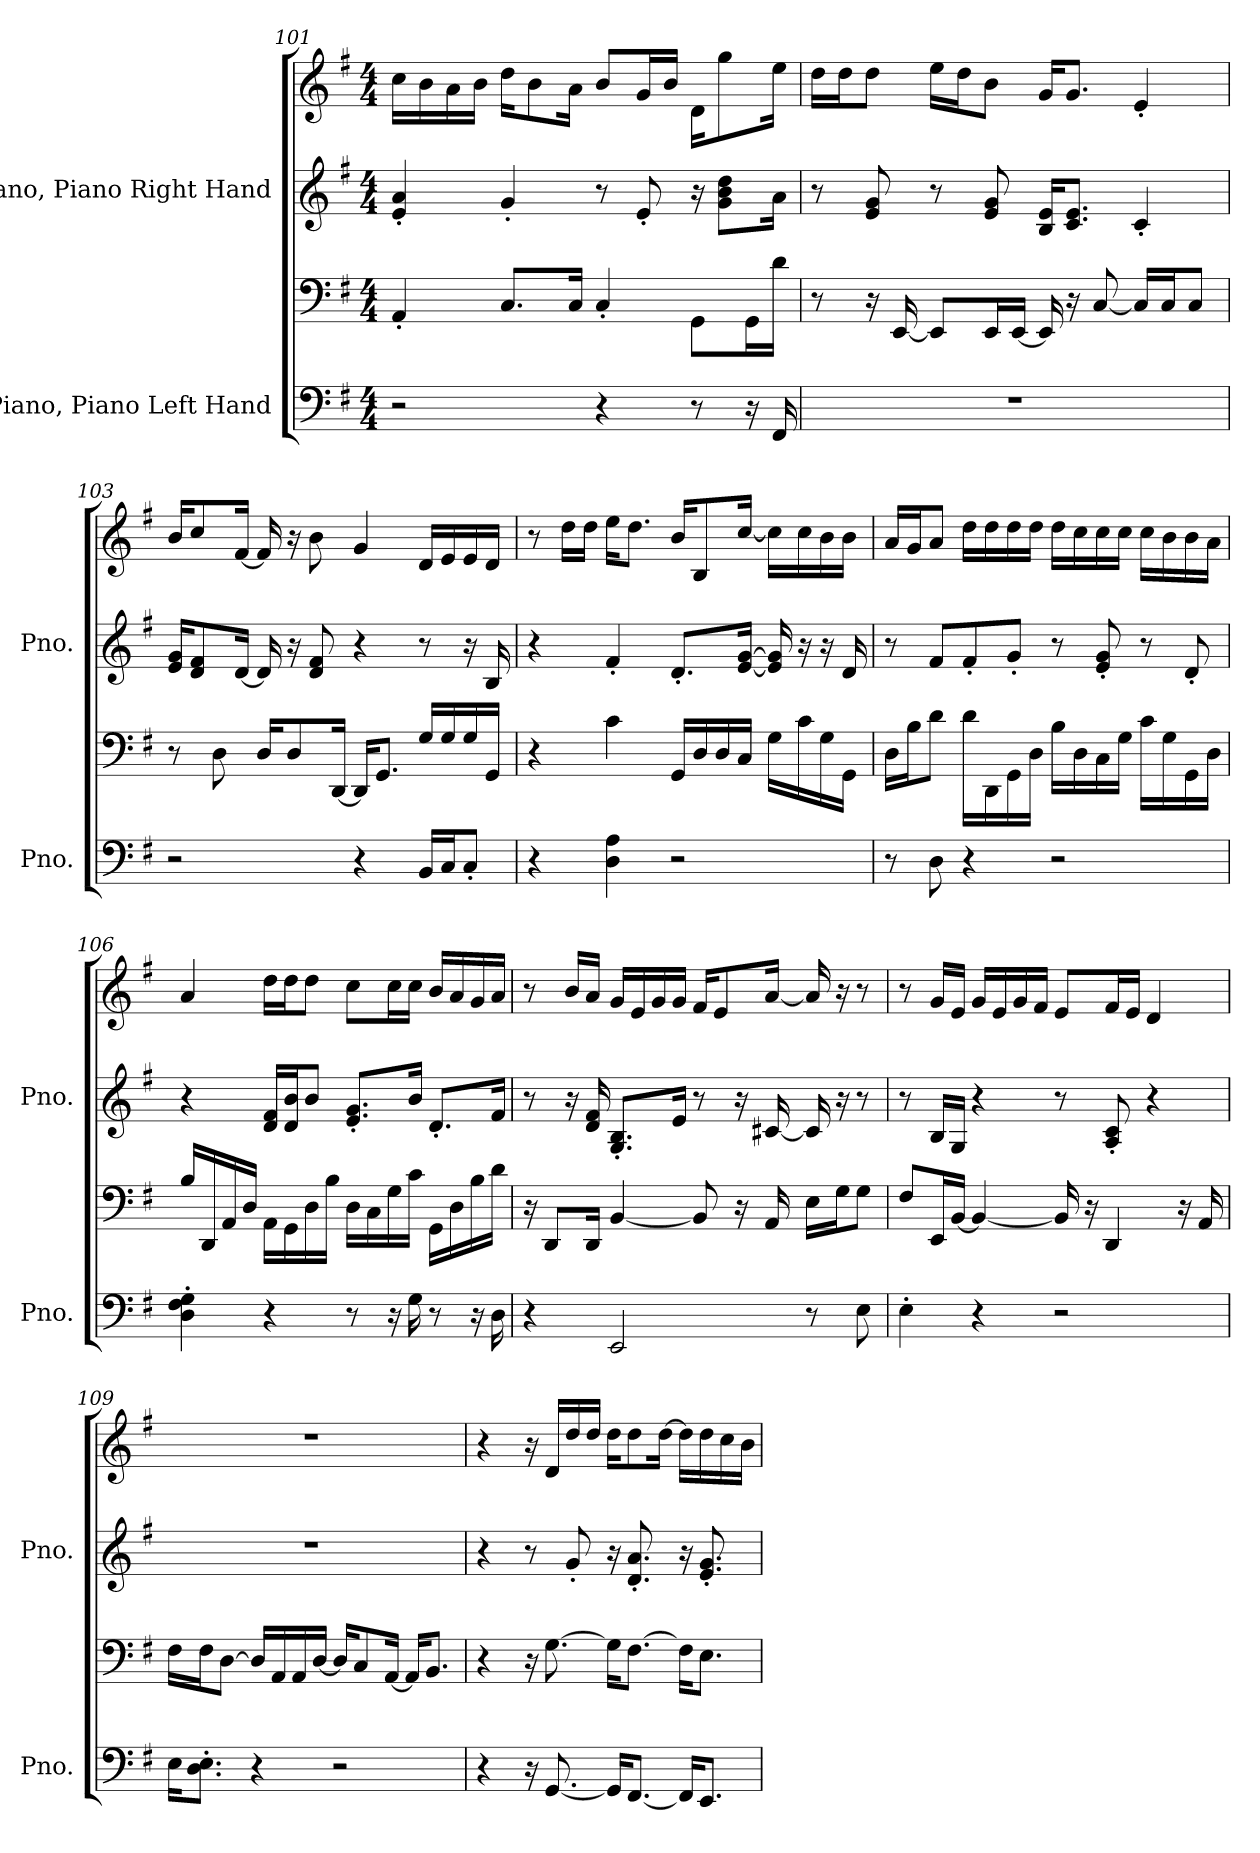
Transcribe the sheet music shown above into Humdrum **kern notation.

**kern	**kern	**kern	**kern
*part2	*part2	*part1	*part1
*staff4	*staff3	*staff2	*staff1
*I"Piano, Piano Left Hand	*	*I"Piano, Piano Right Hand	*
*I'Pno.	*	*I'Pno.	*
*clefF4	*clefF4	*clefG2	*clefG2
*k[f#]	*k[f#]	*k[f#]	*k[f#]
*M4/4	*M4/4	*M4/4	*M4/4
=101	=101	=101	=101
2r	4AA'/	4e/' 4a/'	16cc\LL
.	.	.	16b\
.	.	.	16a\
.	.	.	16b\JJ
.	8.C/L	4g'/	16dd\KL
.	.	.	8b\
.	16C/Jk	.	16a\Jk
4r	4C'/	8r	8b/L
.	.	8e'/	16g/L
.	.	.	16b/JJ
8r	8GG\L	16r	16d\KL
.	.	8g\ 8b\ 8dd\L	8gg\
16r	16GG\L	.	.
16FF#/	16d\JJ	16a\Jk	16ee\Jk
=102	=102	=102	=102
1r	8r	8r	16dd\LL
.	.	.	16dd\J
.	16r	8e/ 8g/	8dd\J
.	[16EE/	.	.
.	8EE/L]	8r	16ee\LL
.	.	.	16dd\J
.	16EE/L	8e/ 8g/	8b\J
.	[16EE/JJ	.	.
.	16EE/]	16B/ 16e/KL	16g/KL
.	16r	8.c/ 8.e/J	8.g/J
.	[8C/	.	.
.	16C/LL]	4c'/	4e'/
.	16C/J	.	.
.	8C/J	.	.
!!LO:PB:g=z
=103	=103	=103	=103
2r	8r	16e/ 16g/KL	16b/KL
.	.	8d/ 8f#/	8cc/
.	8D\	.	.
.	.	[16d/Jk	[16f#/Jk
.	16D/KL	16d/]	16f#/]
.	8D/	16r	16r
.	.	8d/ 8f#/	8b\
.	[16DD/Jk	.	.
4r	16DD/KL]	4r	4g/
.	8.GG/J	.	.
16BB/LL	16G/LL	8r	16d/LL
16C/J	16G/	.	16e/
8C'/J	16G/	16r	16e/
.	16GG/JJ	16B/	16d/JJ
=104	=104	=104	=104
4r	4r	4r	8r
.	.	.	16dd\LL
.	.	.	16dd\JJ
4D\ 4A\	4c\	4f#'/	16ee\KL
.	.	.	8.dd\J
2r	16GG/LL	8.d'/L	16b/KL
.	16D/	.	8B/
.	16D/	.	.
.	16C/JJ	[16e/ [16g/Jk	[16cc/Jk
.	16G\LL	16e/] 16g/]	16cc\LL]
.	16c\	16r	16cc\
.	16G\	16r	16b\
.	16GG\JJ	16d/	16b\JJ
!!LO:LB:g=z
=105	=105	=105	=105
8r	16D\LL	8r	16a/LL
.	16B\J	.	16g/J
8D\	8d\J	8f#/L	8a/J
4r	16d\LL	8f#'/	16dd\LL
.	16DD\	.	16dd\
.	16GG\	8g'/J	16dd\
.	16D\JJ	.	16dd\JJ
2r	16B\LL	8r	16dd\LL
.	16D\	.	16cc\
.	16C\	8e/' 8g/'	16cc\
.	16G\JJ	.	16cc\JJ
.	16c\LL	8r	16cc\LL
.	16G\	.	16b\
.	16GG\	8d'/	16b\
.	16D\JJ	.	16a\JJ
=106	=106	=106	=106
4D\' 4F#\' 4G\'	16B/LL	4r	4a/
.	16DD/	.	.
.	16AA/	.	.
.	16D/JJ	.	.
4r	16AA\LL	16d/ 16f#/LL	16dd\LL
.	16GG\	16d/ 16b/J	16dd\J
.	16D\	8b/J	8dd\J
.	16B\JJ	.	.
8r	16D\LL	8.e/' 8.g/'L	8cc\L
.	16C\	.	.
16r	16G\	.	16cc\L
16G\	16c\JJ	16b/Jk	16cc\JJ
8r	16GG\LL	8.d'/L	16b/LL
.	16D\	.	16a/
16r	16B\	.	16g/
16D\	16d\JJ	16f#/Jk	16a/JJ
!!LO:LB:g=z
=107	=107	=107	=107
4r	16r	8r	8r
.	8DD/L	.	.
.	.	16r	16b/LL
.	16DD/Jk	16d/ 16f#/	16a/JJ
2EE/	[4BB/	8.G/' 8.B/'L	16g/LL
.	.	.	16e/
.	.	.	16g/
.	.	16e/Jk	16g/JJ
.	8BB/]	8r	16f#/KL
.	.	.	8e/
.	16r	16r	.
.	16AA/	[16c#X/	[16a/Jk
8r	16E\LL	16c#/]	16a/]
.	16G\J	16r	16r
8E\	8G\J	8r	8r
=108	=108	=108	=108
4E'\	8F#/L	8r	8r
.	16EE/L	16B/LL	16g/LL
.	[16BB/JJ	16G/JJ	16e/JJ
4r	4BB/_	4r	16g/LL
.	.	.	16e/
.	.	.	16g/
.	.	.	16f#/JJ
2r	16BB/]	8r	8e/L
.	16r	.	.
.	4DD/	8A/' 8c/'	16f#/L
.	.	.	16e/JJ
.	.	4r	4d/
.	16r	.	.
.	16AA/	.	.
!!LO:PB:g=z
=109	=109	=109	=109
16E\KL	16F#\LL	1r	1r
8.D\' 8.E\'J	16F#\J	.	.
.	[8D\J	.	.
4r	16D/LL]	.	.
.	16AA/	.	.
.	16AA/	.	.
.	[16D/JJ	.	.
2r	16D/KL]	.	.
.	8C/	.	.
.	[16AA/Jk	.	.
.	16AA/KL]	.	.
.	8.BB/J	.	.
=110	=110	=110	=110
4r	4r	4r	4r
16r	16r	8r	16r
[8.GG/	[8.G\	.	16d/LL
.	.	8g'/	16dd/
.	.	.	16dd/JJ
16GG/KL]	16G\KL]	16r	16dd\KL
[8.FF#/J	[8.F#\J	8.d/' 8.a/'	8dd\
.	.	.	[16dd\Jk
16FF#/KL]	16F#\KL]	16r	16dd\LL]
8.EE/J	8.E\J	8.e/' 8.g/'	16dd\
.	.	.	16cc\
.	.	.	16b\JJ
=	=	=	=
*-	*-	*-	*-
